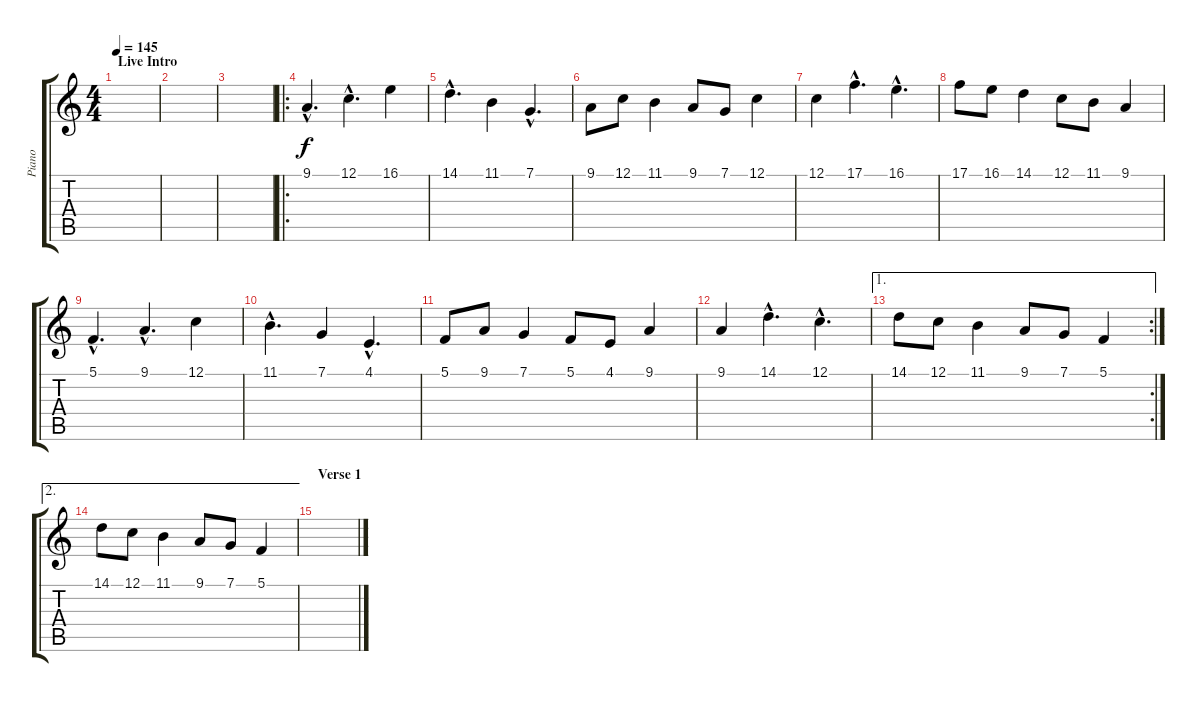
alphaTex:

\track ("Piano" "Piano") {instrument brightacousticpiano}
\staff {score tabs}
\tuning (C4 G3 Eb3 Bb2 F2 C2) {hide}
\ts (4 4)
\section ("" "Live Intro")
\tempo 145
\clef g2
\ks c
|
|
|
\ro
9.1{hac}.4{d} 12.1{hac}.4{d} 16.1.4 |
14.1{hac}.4{d} 11.1.4 7.1{hac}.4{d} |
9.1.8 12.1.8 11.1.4 9.1.8 7.1.8 12.1.4 |
12.1.4 17.1{hac}.4{d} 16.1{hac}.4{d} |
17.1.8 16.1.8 14.1.4 12.1.8 11.1.8 9.1.4 |
5.1{hac}.4{d} 9.1{hac}.4{d} 12.1.4 |
11.1{hac}.4{d} 7.1.4 4.1{hac}.4{d} |
5.1.8 9.1.8 7.1.4 5.1.8 4.1.8 9.1.4 |
9.1.4 14.1{hac}.4{d} 12.1{hac}.4{d} |
\ae 1
\rc 2
14.1.8 12.1.8 11.1.4 9.1.8 7.1.8 5.1.4 |
\ae 2
14.1.8 12.1.8 11.1.4 9.1.8 7.1.8 5.1.4 |
\section ("" "Verse 1")
